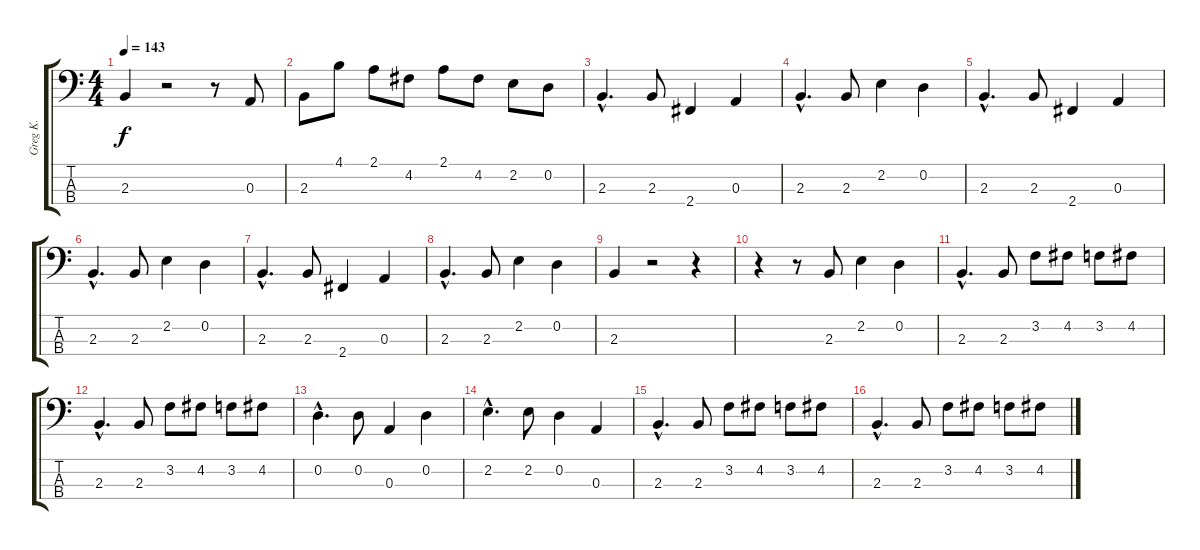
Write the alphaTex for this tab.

\track ("Greg K." "Greg K.") {instrument electricbasspick}
\staff {score tabs}
\tuning (G2 D2 A1 E1) {hide}
\ts (4 4)
\tempo 143
\clef f4
\ks c
2.3.4{dy f} r.2 r.8 0.3.8 |
2.3.8 4.1.8 2.1.8 4.2.8 2.1.8 4.2.8 2.2.8 0.2.8 |
2.3{hac}.4{d} 2.3.8 2.4.4 0.3.4 |
2.3{hac}.4{d} 2.3.8 2.2.4 0.2.4 |
2.3{hac}.4{d} 2.3.8 2.4.4 0.3.4 |
2.3{hac}.4{d} 2.3.8 2.2.4 0.2.4 |
2.3{hac}.4{d} 2.3.8 2.4.4 0.3.4 |
2.3{hac}.4{d} 2.3.8 2.2.4 0.2.4 |
2.3.4 r.2 r.4 |
r.4 r.8 2.3.8 2.2.4 0.2.4 |
2.3{hac}.4{d} 2.3.8 3.2.8 4.2.8 3.2.8 4.2.8 |
2.3{hac}.4{d} 2.3.8 3.2.8 4.2.8 3.2.8 4.2.8 |
0.2{hac}.4{d} 0.2.8 0.3.4 0.2.4 |
2.2{hac}.4{d} 2.2.8 0.2.4 0.3.4 |
2.3{hac}.4{d} 2.3.8 3.2.8 4.2.8 3.2.8 4.2.8 |
2.3{hac}.4{d} 2.3.8 3.2.8 4.2.8 3.2.8 4.2.8
